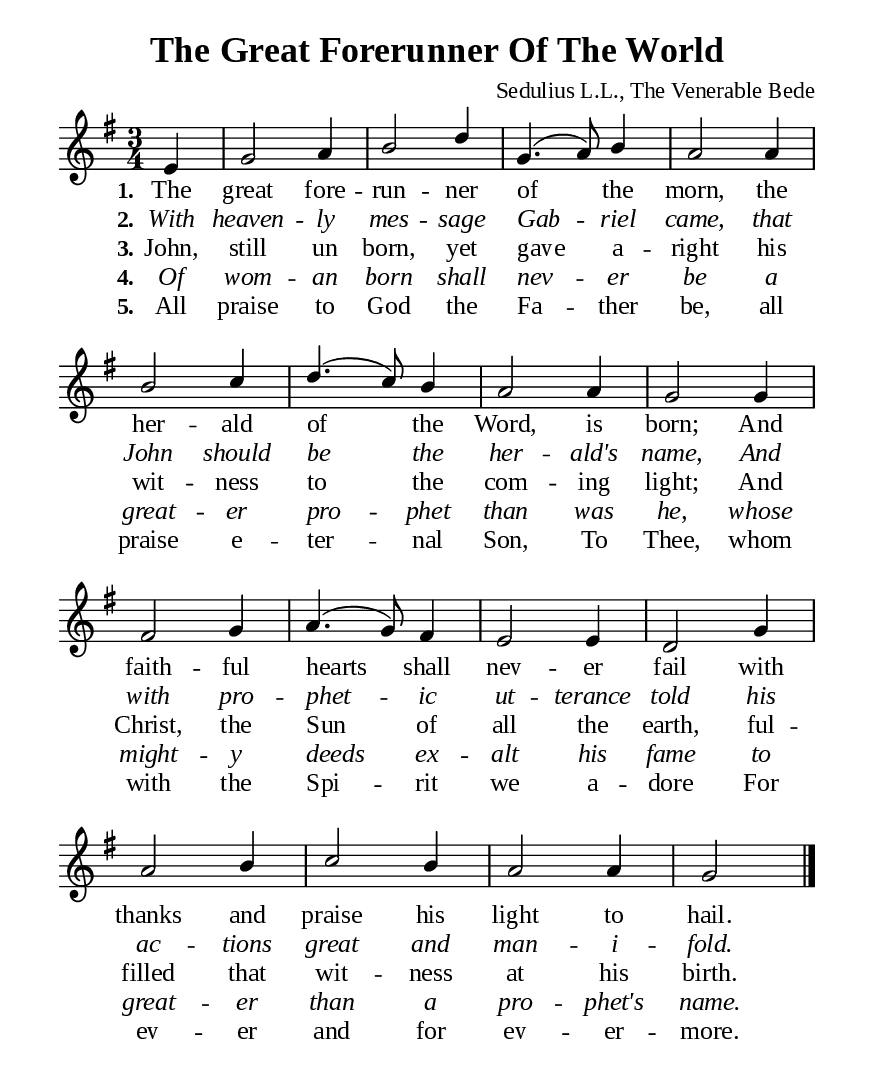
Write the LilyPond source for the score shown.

\version "2.18.2"

\header {
  title = "The Great Forerunner Of The World"
  composer = "Sedulius L.L., The Venerable Bede"
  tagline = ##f
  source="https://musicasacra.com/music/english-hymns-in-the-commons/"
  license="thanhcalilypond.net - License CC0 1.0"
}

global= {
  \key g \major
  \time 3/4
  \override Score.BarNumber.break-visibility = ##(#f #f #f)
  \override Lyrics.LyricSpace.minimum-distance = #3.0
}

\paper {
  #(set-paper-size "a5")
  top-margin = 10\mm
  bottom-margin = 5\mm
  left-margin = 10\mm
  right-margin = 10\mm
  indent = #0
  #(define fonts
	 (make-pango-font-tree "Liberation Serif"
	 		       "Liberation Serif"
			       "Liberation Serif"
			       (/ 20 20)))
  system-system-spacing = #'((basic-distance . 3) (padding . 3))
}

printItalic = \with {
  \override LyricText.font-shape = #'italic
}

% Verse music
musicVerseSoprano = \relative c' {
                    \partial 4 e4 |
  g2 a4 |
  b2 d4 |
  g,4. (a8) b4 |
  a2 a4 |
  b2 c4 |
  d4. (c8) b4 |
  a2 a4 |
  g2 g4 |
  fis2 g4 |
  a4. (g8) fis4 |
  e2 e4 |
  d2 g4 |
  a2 b4 |
  c2 b4 |
  a2 a4 |
  g2 \bar "|."
}

% Verse lyrics
verseOne = \lyricmode {
  \set stanza = #"1."
  The great fore -- run -- ner of the morn, the her -- ald of the Word, is born;
  And faith -- ful hearts shall nev -- er fail with thanks and praise his light to hail.
}

verseTwo = \lyricmode {
  \set stanza = #"2."
  With heaven -- ly mes -- sage Gab -- riel came,
  that John should be the her -- ald's name,
  And with pro -- phet -- ic ut -- terance told his ac -- tions great and man -- i -- fold.
}

verseThree = \lyricmode {
  \set stanza = #"3."
  John, still un born, yet gave a -- right his wit -- ness to the com -- ing light;
  And Christ, the Sun of all the earth, ful -- filled that wit -- ness at his birth.
}

verseFour = \lyricmode {
  \set stanza = #"4."
  Of wom -- an born shall nev -- er be a great -- er pro -- phet than was he,
  whose might -- y deeds ex -- alt his fame to great -- er than a pro -- phet's name.
}

verseFive = \lyricmode {
  \set stanza = #"5."
  All praise to God the Fa -- ther be, all praise e -- ter -- nal Son,
  To Thee, whom with the Spi -- rit we a -- dore
  For ev -- er and for ev -- er -- more.
}

% Layout
\score {
    \new ChoirStaff <<
      \new Staff <<
        \clef "treble"
        \new Voice = "sopranos" { \global \stemUp \slurUp \musicVerseSoprano }
      >>
      \new Lyrics \lyricsto sopranos \verseOne
      \new Lyrics \printItalic \lyricsto sopranos \verseTwo
      \new Lyrics \lyricsto sopranos \verseThree
      \new Lyrics \printItalic \lyricsto sopranos \verseFour
      \new Lyrics \lyricsto sopranos \verseFive
    >>
}
